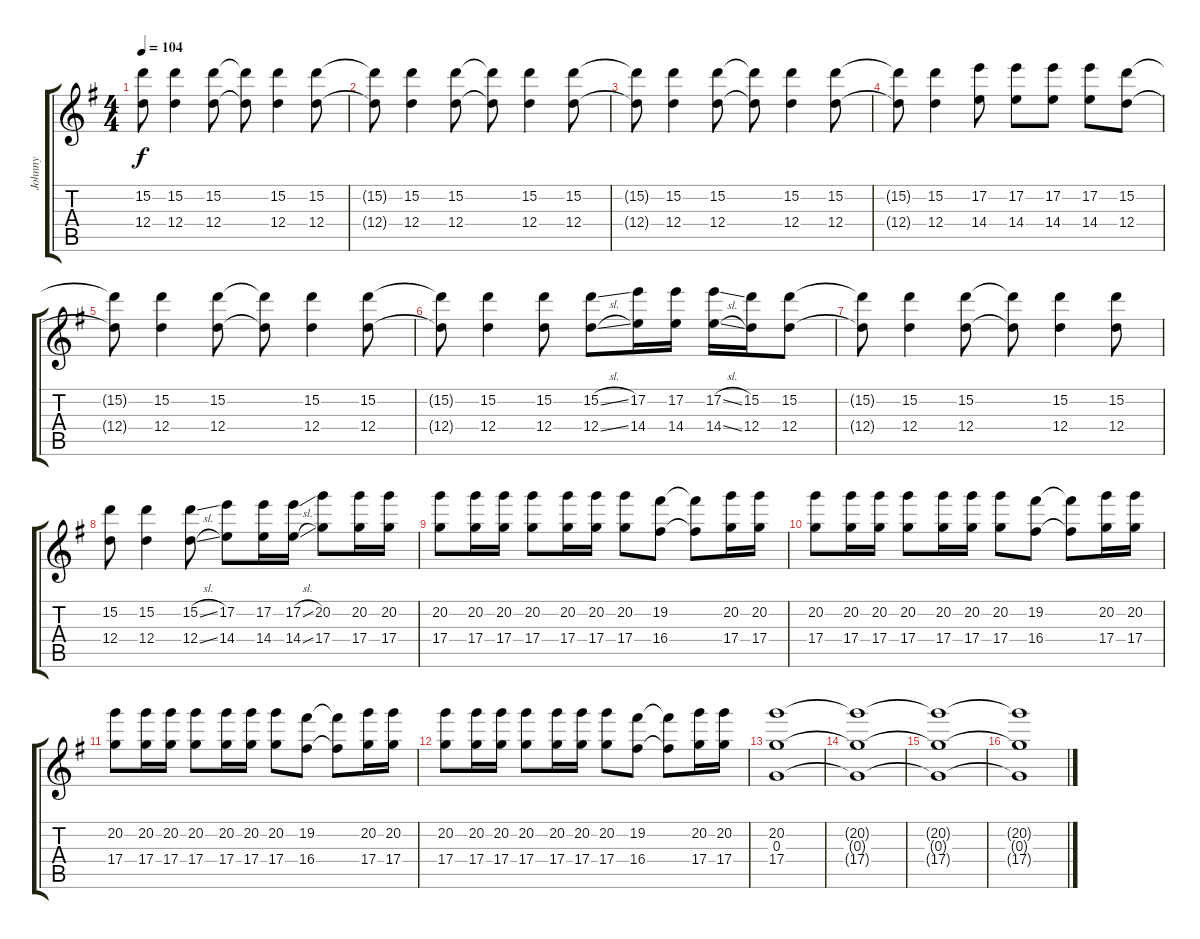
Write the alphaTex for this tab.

\track ("Johnny" "Johnny") {instrument distortionguitar}
\staff {score tabs}
\tuning (D4 B3 G3 D3 A2 E2) {hide}
\ts (4 4)
\tempo 104
\clef g2
\ks g
(15.2{t} 12.4{t}).8{dy f} (15.2 12.4).4 (15.2 12.4).8 (15.2{t} 12.4{t}).8 (15.2 12.4).4 (15.2 12.4).8 |
(15.2{t} 12.4{t}).8 (15.2 12.4).4 (15.2 12.4).8 (15.2{t} 12.4{t}).8 (15.2 12.4).4 (15.2 12.4).8 |
(15.2{t} 12.4{t}).8 (15.2 12.4).4 (15.2 12.4).8 (15.2{t} 12.4{t}).8 (15.2 12.4).4 (15.2 12.4).8 |
(15.2{t} 12.4{t}).8 (15.2 12.4).4 (17.2 14.4).8 (17.2 14.4).8 (17.2 14.4).8 (17.2 14.4).8 (15.2 12.4).8 |
(15.2{t} 12.4{t}).8 (15.2 12.4).4 (15.2 12.4).8 (15.2{t} 12.4{t}).8 (15.2 12.4).4 (15.2 12.4).8 |
(15.2{t} 12.4{t}).8 (15.2 12.4).4 (15.2 12.4).8 (15.2{sl} 12.4{sl}).8 (17.2 14.4).16 (17.2 14.4).16 (17.2{sl} 14.4{sl}).16 (15.2 12.4).16 (15.2 12.4).8 |
(15.2{t} 12.4{t}).8 (15.2 12.4).4 (15.2 12.4).8 (15.2{t} 12.4{t}).8 (15.2 12.4).4 (15.2 12.4).8 |
(15.2 12.4).8 (15.2 12.4).4 (15.2{sl} 12.4{sl}).8 (17.2 14.4).8 (17.2 14.4).16 (17.2{sl} 14.4{sl}).16 (20.2 17.4).8 (20.2 17.4).16 (20.2 17.4).16 |
(20.2 17.4).8 (20.2 17.4).16 (20.2 17.4).16 (20.2 17.4).8 (20.2 17.4).16 (20.2 17.4).16 (20.2 17.4).8 (19.2 16.4).8 (19.2{t} 16.4{t}).8 (20.2 17.4).16 (20.2 17.4).16 |
(20.2 17.4).8 (20.2 17.4).16 (20.2 17.4).16 (20.2 17.4).8 (20.2 17.4).16 (20.2 17.4).16 (20.2 17.4).8 (19.2 16.4).8 (19.2{t} 16.4{t}).8 (20.2 17.4).16 (20.2 17.4).16 |
(20.2 17.4).8 (20.2 17.4).16 (20.2 17.4).16 (20.2 17.4).8 (20.2 17.4).16 (20.2 17.4).16 (20.2 17.4).8 (19.2 16.4).8 (19.2{t} 16.4{t}).8 (20.2 17.4).16 (20.2 17.4).16 |
(20.2 17.4).8 (20.2 17.4).16 (20.2 17.4).16 (20.2 17.4).8 (20.2 17.4).16 (20.2 17.4).16 (20.2 17.4).8 (19.2 16.4).8 (19.2{t} 16.4{t}).8 (20.2 17.4).16 (20.2 17.4).16 |
(20.2 0.3 17.4).1 |
(20.2{t} 0.3{t} 17.4{t}).1 |
(20.2{t} 0.3{t} 17.4{t}).1 |
(20.2{t} 0.3{t} 17.4{t}).1
